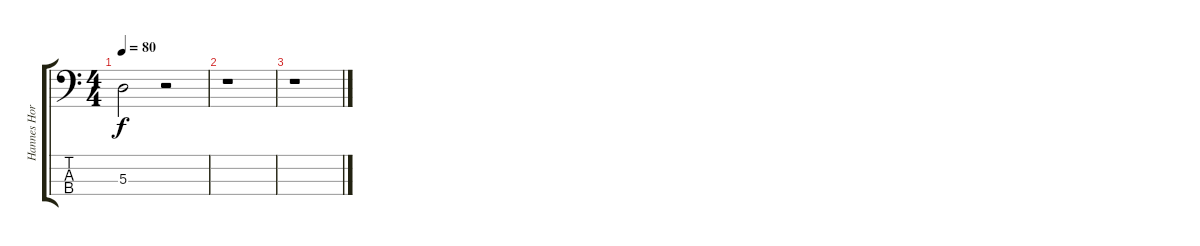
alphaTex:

\track ("Hannes Horma" "Hannes Hor") {instrument overdrivenguitar}
\staff {score tabs}
\tuning (G2 D2 A1 E1) {hide}
\ts (4 4)
\tempo 80
\clef f4
\ks c
5.3{t}.2{dy f volume 0} r.2 |
r.1 |
r.1
